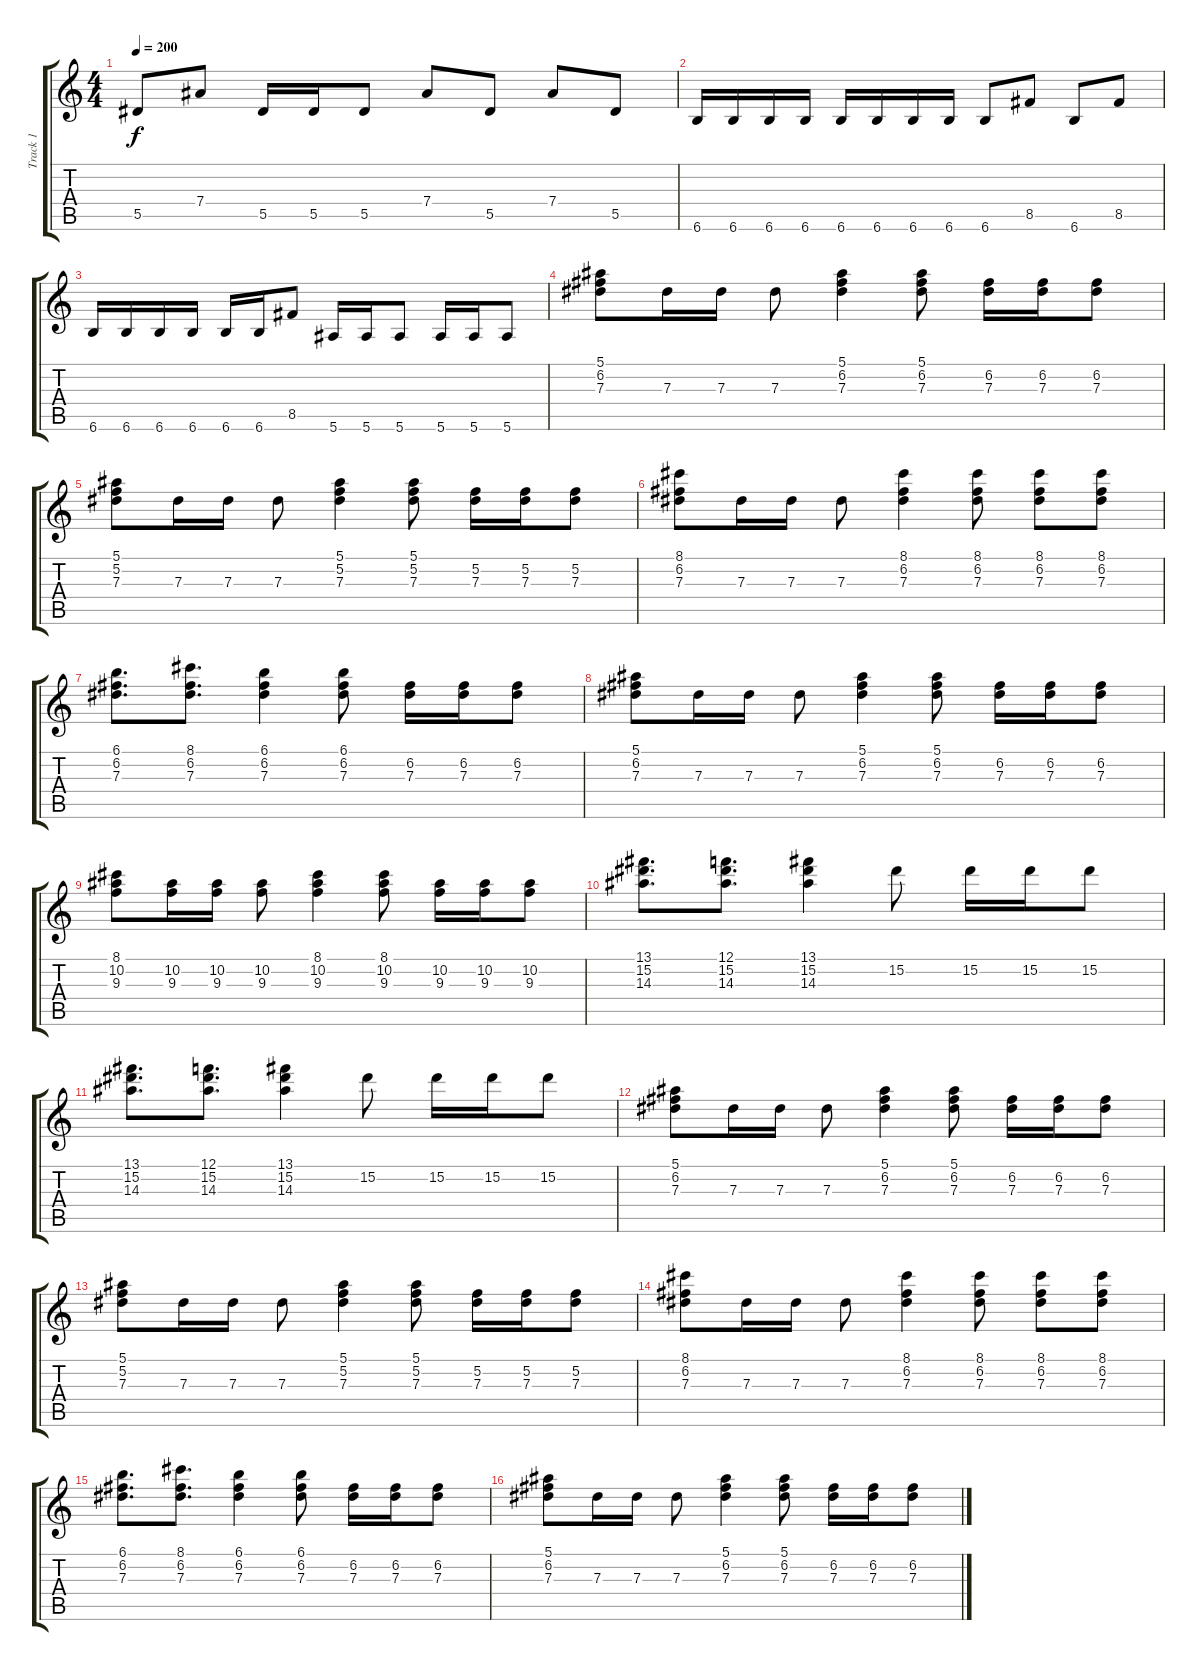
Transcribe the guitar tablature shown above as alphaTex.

\track ("Track 1" "Track 1") {instrument distortionguitar}
\staff {score tabs}
\tuning (F4 C4 Ab3 Eb3 Bb2 F2) {hide}
\ts (4 4)
\tempo 200
\clef g2
\ks c
5.5.8{dy f} 7.4.8 5.5.16 5.5.16 5.5.8 7.4.8 5.5.8 7.4.8 5.5.8 |
6.6.16 6.6.16 6.6.16 6.6.16 6.6.16 6.6.16 6.6.16 6.6.16 6.6.8 8.5.8 6.6.8 8.5.8 |
6.6.16 6.6.16 6.6.16 6.6.16 6.6.16 6.6.16 8.5.8 5.6.16 5.6.16 5.6.8 5.6.16 5.6.16 5.6.8 |
(5.1 6.2 7.3).8 7.3.16 7.3.16 7.3.8 (5.1 6.2 7.3).4 (5.1 6.2 7.3).8 (6.2 7.3).16 (6.2 7.3).16 (6.2 7.3).8 |
(5.1 5.2 7.3).8 7.3.16 7.3.16 7.3.8 (5.1 5.2 7.3).4 (5.1 5.2 7.3).8 (5.2 7.3).16 (5.2 7.3).16 (5.2 7.3).8 |
(8.1 6.2 7.3).8 7.3.16 7.3.16 7.3.8 (8.1 6.2 7.3).4 (8.1 6.2 7.3).8 (8.1 6.2 7.3).8 (8.1 6.2 7.3).8 |
(6.1 6.2 7.3).8{d} (8.1 6.2 7.3).8{d} (6.1 6.2 7.3).4 (6.1 6.2 7.3).8 (6.2 7.3).16 (6.2 7.3).16 (6.2 7.3).8 |
(5.1 6.2 7.3).8 7.3.16 7.3.16 7.3.8 (5.1 6.2 7.3).4 (5.1 6.2 7.3).8 (6.2 7.3).16 (6.2 7.3).16 (6.2 7.3).8 |
(8.1 10.2 9.3).8 (10.2 9.3).16 (10.2 9.3).16 (10.2 9.3).8 (8.1 10.2 9.3).4 (8.1 10.2 9.3).8 (10.2 9.3).16 (10.2 9.3).16 (10.2 9.3).8 |
(13.1 15.2 14.3).8{d} (12.1 15.2 14.3).8{d} (13.1 15.2 14.3).4 15.2.8 15.2.16 15.2.16 15.2.8 |
(13.1 15.2 14.3).8{d} (12.1 15.2 14.3).8{d} (13.1 15.2 14.3).4 15.2.8 15.2.16 15.2.16 15.2.8 |
(5.1 6.2 7.3).8 7.3.16 7.3.16 7.3.8 (5.1 6.2 7.3).4 (5.1 6.2 7.3).8 (6.2 7.3).16 (6.2 7.3).16 (6.2 7.3).8 |
(5.1 5.2 7.3).8 7.3.16 7.3.16 7.3.8 (5.1 5.2 7.3).4 (5.1 5.2 7.3).8 (5.2 7.3).16 (5.2 7.3).16 (5.2 7.3).8 |
(8.1 6.2 7.3).8 7.3.16 7.3.16 7.3.8 (8.1 6.2 7.3).4 (8.1 6.2 7.3).8 (8.1 6.2 7.3).8 (8.1 6.2 7.3).8 |
(6.1 6.2 7.3).8{d} (8.1 6.2 7.3).8{d} (6.1 6.2 7.3).4 (6.1 6.2 7.3).8 (6.2 7.3).16 (6.2 7.3).16 (6.2 7.3).8 |
(5.1 6.2 7.3).8 7.3.16 7.3.16 7.3.8 (5.1 6.2 7.3).4 (5.1 6.2 7.3).8 (6.2 7.3).16 (6.2 7.3).16 (6.2 7.3).8
